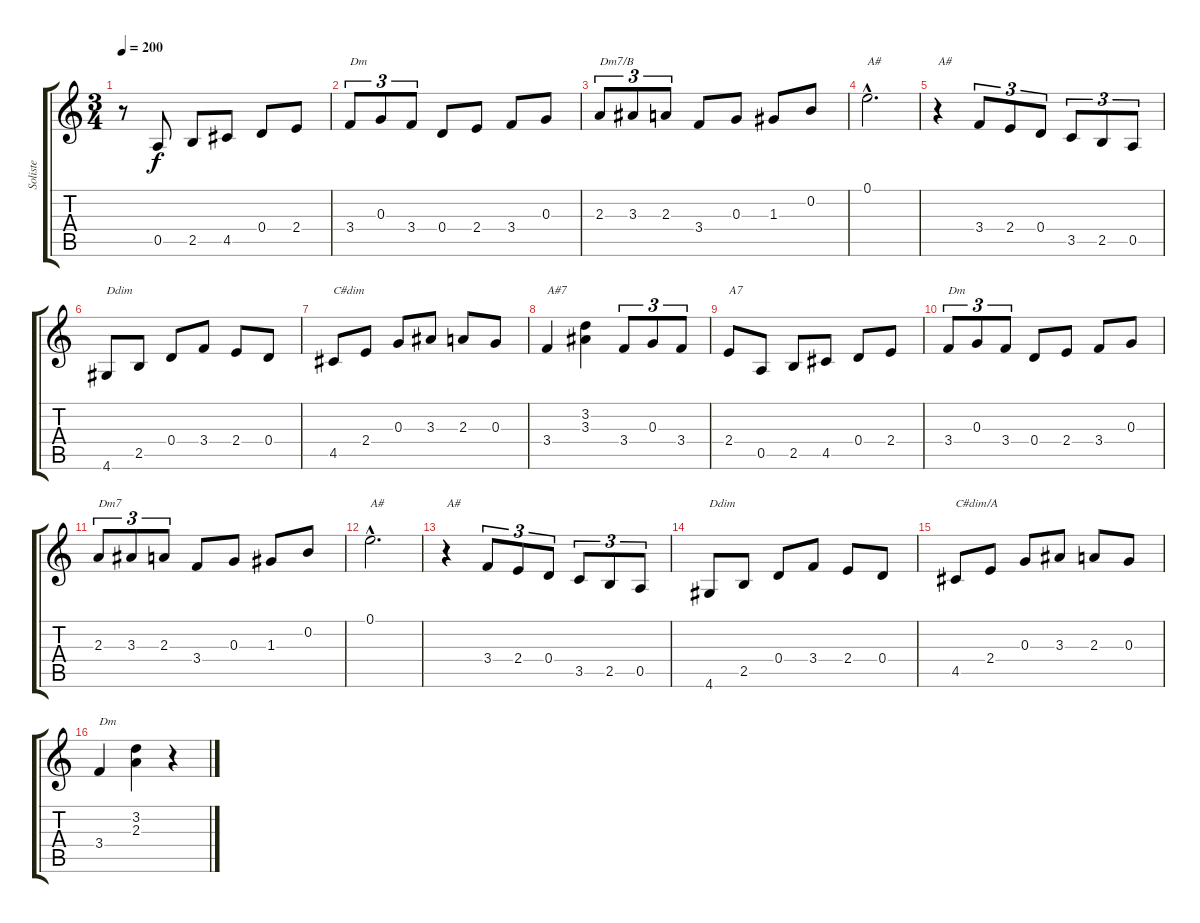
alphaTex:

\track ("Soliste" "Soliste") {instrument acousticguitarnylon}
\staff {score tabs}
\tuning (E4 B3 G3 D3 A2 E2) {hide}
\ts (3 4)
\tempo 200
\clef g2
\ks c
r.8{dy f instrument acousticguitarnylon} 0.5.8 2.5.8 4.5.8 0.4.8 2.4.8 |
3.4.8{tu (3 2) txt "Dm"} 0.3.8{tu (3 2)} 3.4.8{tu (3 2)} 0.4.8 2.4.8 3.4.8 0.3.8 |
2.3.8{tu (3 2) txt "Dm7/B"} 3.3.8{tu (3 2)} 2.3.8{tu (3 2)} 3.4.8 0.3.8 1.3.8 0.2.8 |
0.1{hac}.2{d txt "A#"} |
r.4{txt "A#"} 3.4.8{tu (3 2)} 2.4.8{tu (3 2)} 0.4.8{tu (3 2)} 3.5.8{tu (3 2)} 2.5.8{tu (3 2)} 0.5.8{tu (3 2)} |
4.6.8{txt "Ddim"} 2.5.8 0.4.8 3.4.8 2.4.8 0.4.8 |
4.5.8{txt "C#dim"} 2.4.8 0.3.8 3.3.8 2.3.8 0.3.8 |
3.4.4{txt "A#7"} (3.2 3.3).4 3.4.8{tu (3 2)} 0.3.8{tu (3 2)} 3.4.8{tu (3 2)} |
2.4.8{txt "A7"} 0.5.8 2.5.8 4.5.8 0.4.8 2.4.8 |
3.4.8{tu (3 2) txt "Dm"} 0.3.8{tu (3 2)} 3.4.8{tu (3 2)} 0.4.8 2.4.8 3.4.8 0.3.8 |
2.3.8{tu (3 2) txt "Dm7"} 3.3.8{tu (3 2)} 2.3.8{tu (3 2)} 3.4.8 0.3.8 1.3.8 0.2.8 |
0.1{hac}.2{d txt "A#"} |
r.4{txt "A#"} 3.4.8{tu (3 2)} 2.4.8{tu (3 2)} 0.4.8{tu (3 2)} 3.5.8{tu (3 2)} 2.5.8{tu (3 2)} 0.5.8{tu (3 2)} |
4.6.8{txt "Ddim"} 2.5.8 0.4.8 3.4.8 2.4.8 0.4.8 |
4.5.8{txt "C#dim/A"} 2.4.8 0.3.8 3.3.8 2.3.8 0.3.8 |
3.4.4{txt "Dm"} (3.2 2.3).4 r.4
